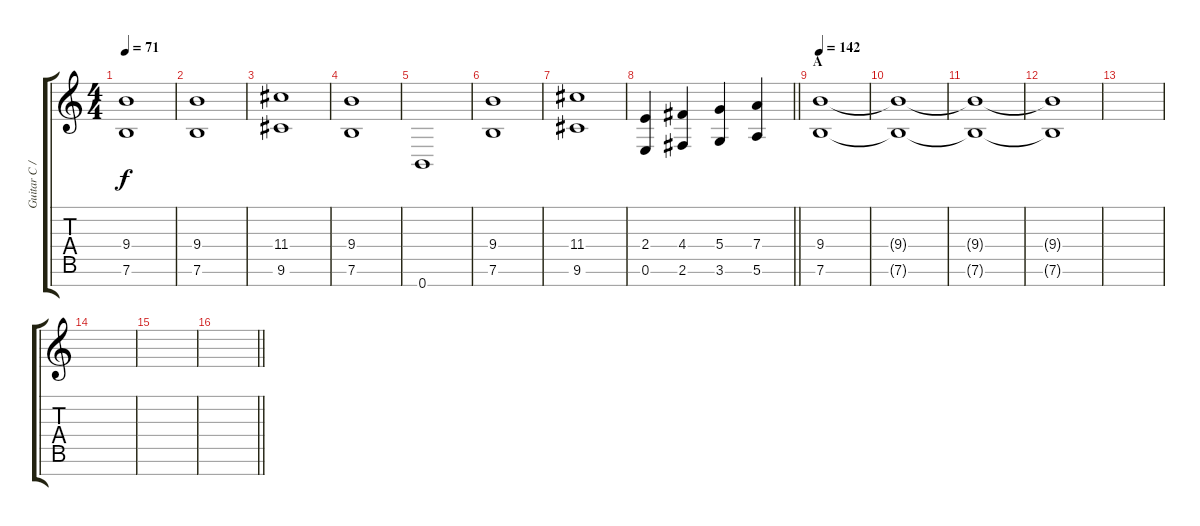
\track ("Guitar C / Lead" "Guitar C /") {instrument electricguitarjazz}
\staff {score tabs}
\tuning (E4 B3 G3 D3 A2 E2 B1) {hide}
\ts (4 4)
\tempo 71
\clef g2
\ks c
(9.4 7.6).1{dy f} |
(9.4 7.6).1 |
(11.4 9.6).1 |
(9.4 7.6).1 |
0.7.1 |
(9.4 7.6).1 |
(11.4 9.6).1 |
\barLineRight lightlight
(2.4 0.6).4 (4.4 2.6).4 (5.4 3.6).4 (7.4 5.6).4 |
\section ("" "A")
\tempo 142
(9.4 7.6).1{volume 2 instrument electricguitarjazz} |
(9.4{t} 7.6{t}).1 |
(9.4{t} 7.6{t}).1 |
(9.4{t} 7.6{t}).1 |
|
|
|
\barLineRight lightlight
